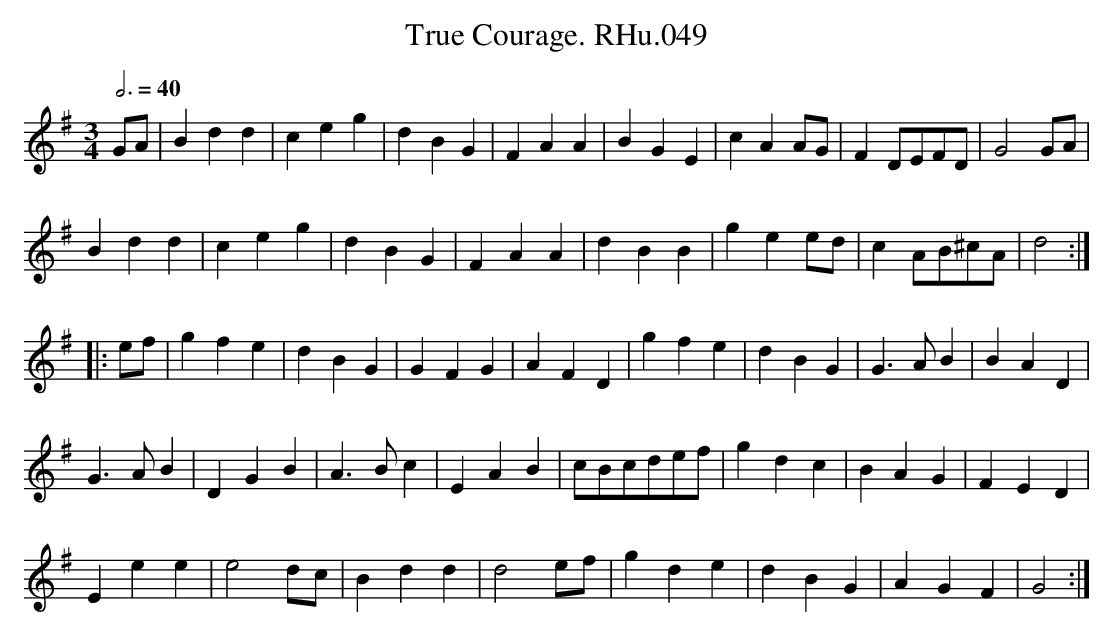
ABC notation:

X:1
T:True Courage. RHu.049
M:3/4
L:1/8
Q:3/4=40
K:G
GA|B2d2d2|c2e2g2|d2B2G2|F2A2A2|B2G2E2|c2A2AG|F2DEFD|G4GA|
B2d2d2|c2e2g2|d2B2G2|F2A2A2|d2B2B2|g2e2ed|c2AB^cA|d4:|
|:ef|g2f2e2|d2B2G2|G2F2G2|A2F2D2|g2f2e2|d2B2G2|G3AB2|B2A2D2|
G3AB2|D2G2B2|A3Bc2|E2A2B2|cBcdef|g2d2c2|B2A2G2|F2E2D2|
E2e2e2|e4 dc|B2d2d2|d4 ef|g2d2e2|d2B2G2|A2G2F2|G4:|
